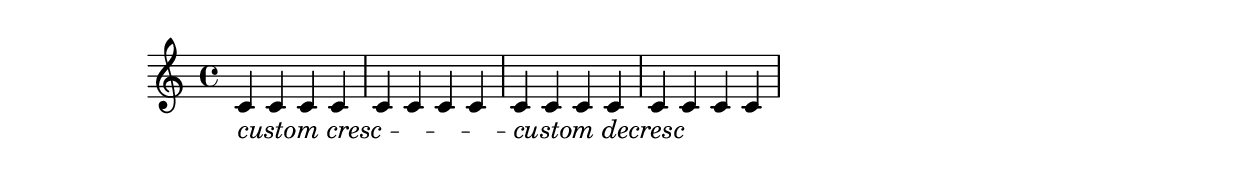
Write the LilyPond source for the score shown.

%% DO NOT EDIT this file manually; it is automatically
%% generated from LSR http://lsr.dsi.unimi.it
%% Make any changes in LSR itself, or in Documentation/snippets/new/ ,
%% and then run scripts/auxiliar/makelsr.py
%%
%% This file is in the public domain.
\version "2.14.2"

\header {
  lsrtags = "expressive-marks, tweaks-and-overrides"

%% Translation of GIT committish: b482c3e5b56c3841a88d957e0ca12964bd3e64fa

  texidoces = "
Funciones postfijas para la creación de objetos de extensión de texto
personalizados.  Los objetos de extensión deben comenzar en la primera
nota del compás.  Hay que utilizar -\mycresc, en caso contrario el
comienzo del eobjeto de extensión se asignará a la nota siguiente.

"

  doctitlees = "Objeto personalizado de extensión de texto de matices dinámicos postfijo"
%%   Translation of GIT committish: ab9e3136d78bfaf15cc6d77ed1975d252c3fe506


  texidocde = "Die Nachstellung funktioniert für eigene Crescendo-Textstrecker.
Die Strecker sollten an der ersten Note eines Taktes beginnen.  Man muss
-\mycresc benutzen, sonst wird der Beginn des Streckers der nächsten Note
zugewiesen.

"
  doctitlede = "Eigene Dynamiktextspanner nachgestellt"


%% Translation of GIT committish: 3b125956b08d27ef39cd48bfa3a2f1e1bb2ae8b4
  texidocfr = "
Il s'agit de fonctions postfix pour personnaliser l'extension des
crescendos textuels.  L'extension devrait débuter sur la première note
de la mesure.  Il faut utiliser @w{@code{-\mycresc}} -- comme une
articulation -- sous peine que le départ de l'extension n'apparaisse
qu'à la note suivante.

"

  doctitlefr = "Personnalisation des extenseurs de nuance postfix"


  texidoc = "
Postfix functions for custom crescendo text spanners.  The spanners
should start on the first note of the measure.  One has to use
-\\mycresc, otherwise the spanner start will rather be assigned to the
next note.

"
  doctitle = "Dynamics custom text spanner postfix"
} % begin verbatim

% Two functions for (de)crescendo spanners where you can explicitly give the
% spanner text.
mycresc =
#(define-music-function (parser location mymarkup) (markup?)
   (make-music 'CrescendoEvent
               'span-direction START
               'span-type 'text
               'span-text mymarkup))
mydecresc =
#(define-music-function (parser location mymarkup) (markup?)
   (make-music 'DecrescendoEvent
               'span-direction START
               'span-type 'text
               'span-text mymarkup))

\relative c' {
  c4-\mycresc "custom cresc" c4 c4 c4 |
  c4 c4 c4 c4 |
  c4-\mydecresc "custom decresc" c4 c4 c4 |
  c4 c4\! c4 c4
}
